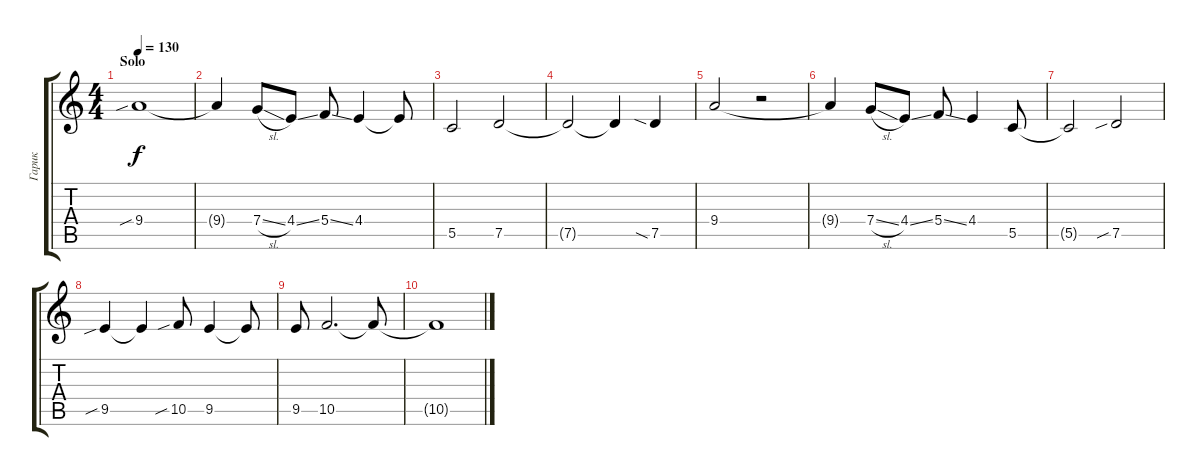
\track ("Гарик" "Гарик") {instrument distortionguitar}
\staff {score tabs}
\tuning (D4 A3 F3 C3 G2 C2) {hide}
\ts (4 4)
\section ("" "Solo")
\tempo 130
\clef g2
\ks c
9.4{sib}.1{dy f} |
9.4{t}.4 7.4{sl}.8 4.4{ss}.8 5.4{ss}.8 4.4.4 4.4{t}.8 |
5.5.2 7.5.2 |
7.5{t}.2 7.5{t}.4 7.5{sia}.4 |
9.4.2 r.2 |
9.4{t}.4 7.4{sl}.8 4.4{ss}.8 5.4{ss}.8 4.4.4 5.5.8 |
5.5{t}.2 7.5{sib}.2 |
9.5{sib}.4 9.5{t}.4 10.5{sib}.8 9.5.4 9.5{t}.8 |
9.5.8 10.5.2{d volume 0} 10.5{t}.8 |
10.5{t}.1
